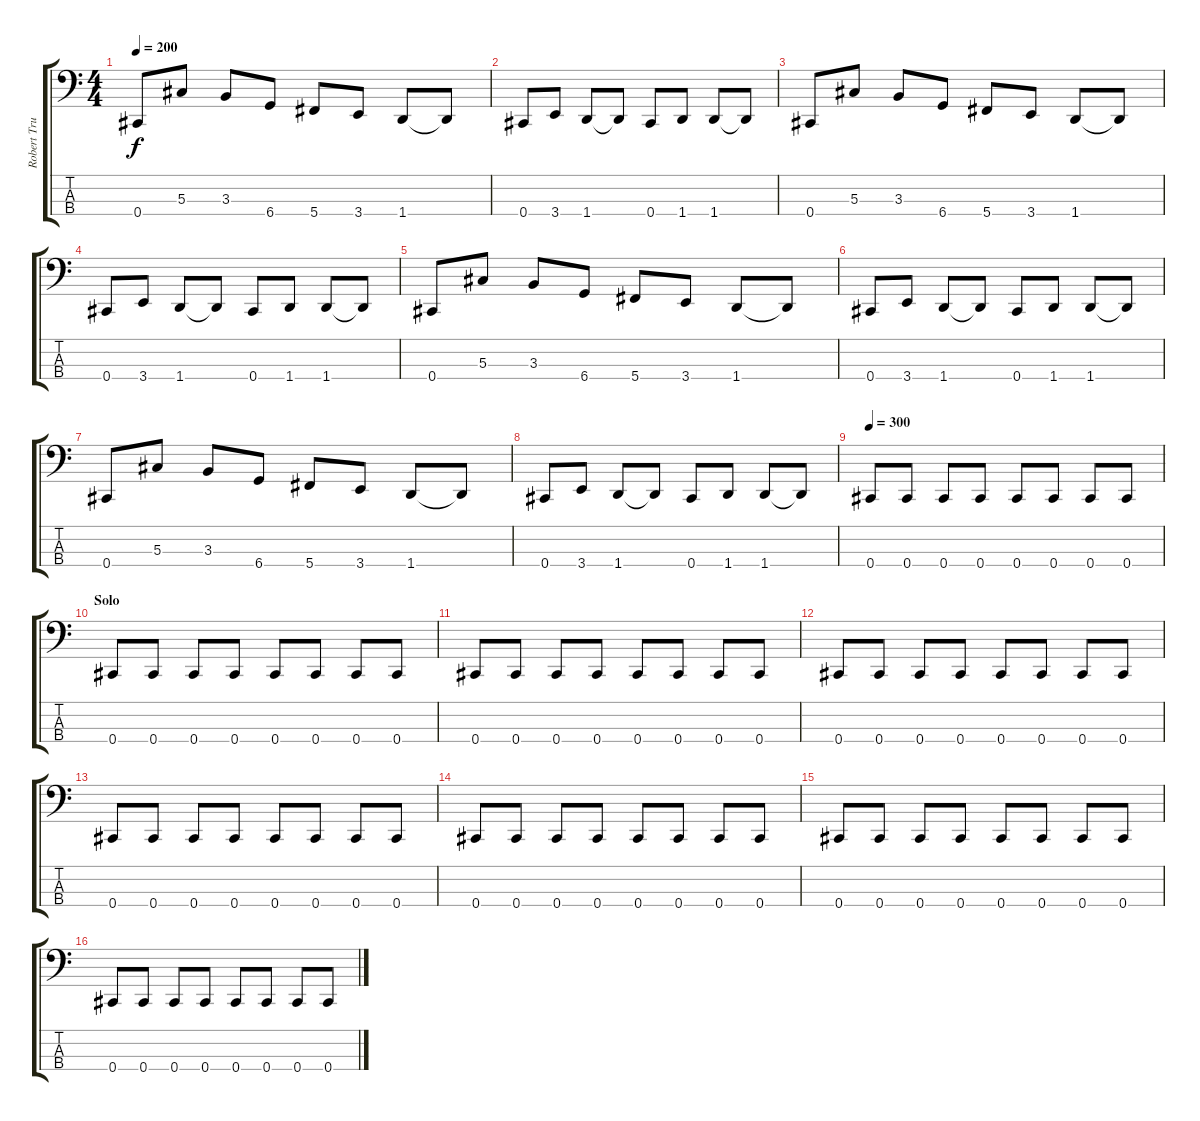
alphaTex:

\track ("Robert Trujillo" "Robert Tru") {instrument electricbasspick}
\staff {score tabs}
\tuning (Gb2 Db2 Ab1 Db1) {hide}
\ts (4 4)
\tempo 200
\clef f4
\ks c
0.4.8{dy f} 5.3.8 3.3.8 6.4.8 5.4.8 3.4.8 1.4.8 1.4{t}.8 |
0.4.8 3.4.8 1.4.8 1.4{t}.8 0.4.8 1.4.8 1.4.8 1.4{t}.8 |
0.4.8 5.3.8 3.3.8 6.4.8 5.4.8 3.4.8 1.4.8 1.4{t}.8 |
0.4.8 3.4.8 1.4.8 1.4{t}.8 0.4.8 1.4.8 1.4.8 1.4{t}.8 |
0.4.8 5.3.8 3.3.8 6.4.8 5.4.8 3.4.8 1.4.8 1.4{t}.8 |
0.4.8 3.4.8 1.4.8 1.4{t}.8 0.4.8 1.4.8 1.4.8 1.4{t}.8 |
0.4.8 5.3.8 3.3.8 6.4.8 5.4.8 3.4.8 1.4.8 1.4{t}.8 |
0.4.8 3.4.8 1.4.8 1.4{t}.8 0.4.8 1.4.8 1.4.8 1.4{t}.8 |
\tempo 300
0.4.8 0.4.8 0.4.8 0.4.8 0.4.8 0.4.8 0.4.8 0.4.8 |
\section ("" "Solo")
0.4.8 0.4.8 0.4.8 0.4.8 0.4.8 0.4.8 0.4.8 0.4.8 |
0.4.8 0.4.8 0.4.8 0.4.8 0.4.8 0.4.8 0.4.8 0.4.8 |
0.4.8 0.4.8 0.4.8 0.4.8 0.4.8 0.4.8 0.4.8 0.4.8 |
0.4.8 0.4.8 0.4.8 0.4.8 0.4.8 0.4.8 0.4.8 0.4.8 |
0.4.8 0.4.8 0.4.8 0.4.8 0.4.8 0.4.8 0.4.8 0.4.8 |
0.4.8 0.4.8 0.4.8 0.4.8 0.4.8 0.4.8 0.4.8 0.4.8 |
0.4.8 0.4.8 0.4.8 0.4.8 0.4.8 0.4.8 0.4.8 0.4.8
